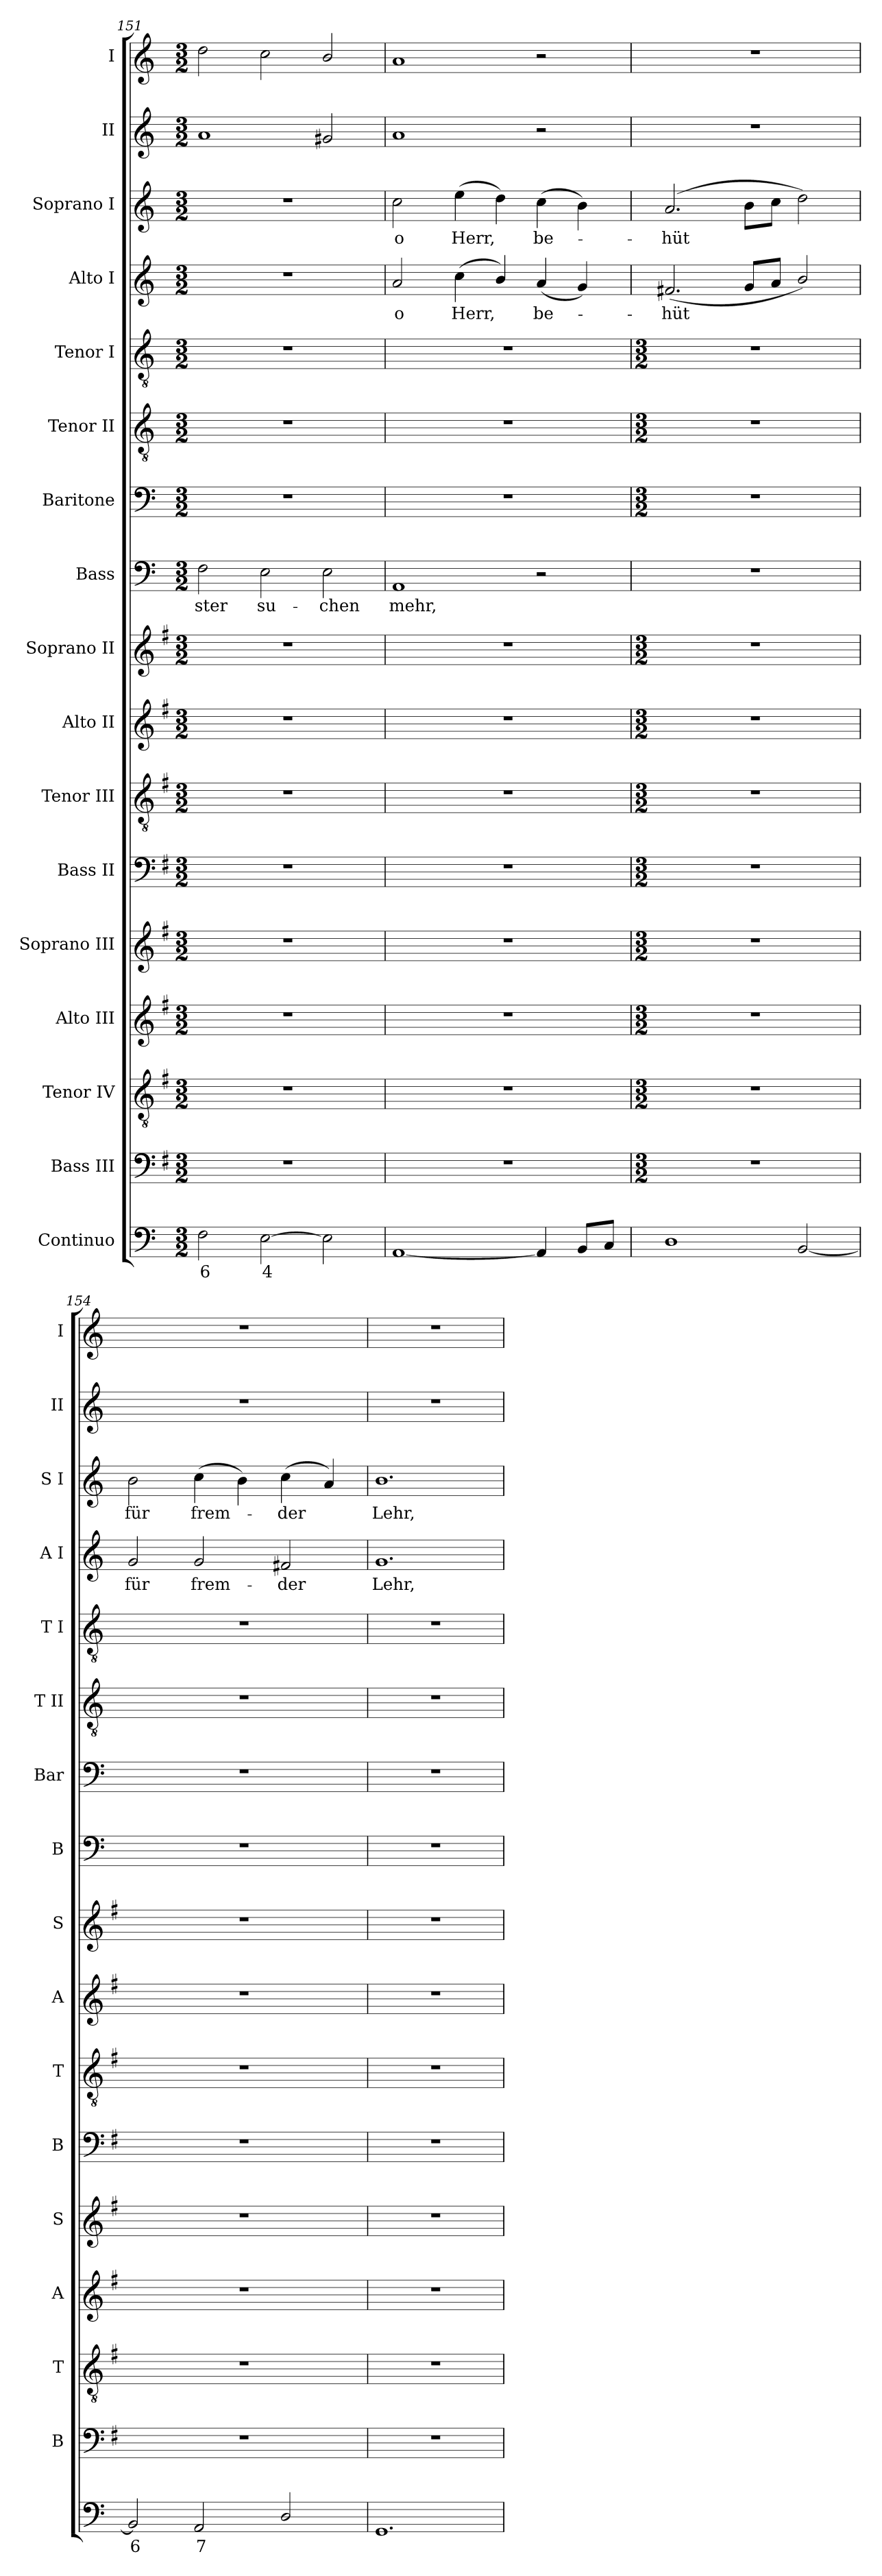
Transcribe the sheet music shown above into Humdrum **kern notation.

**kern	**text	**kern	**kern	**kern	**kern	**kern	**kern	**kern	**kern	**kern	**text	**kern	**kern	**kern	**kern	**text	**kern	**text	**kern	**kern
*part17	*part17	*part16	*part15	*part14	*part13	*part12	*part11	*part10	*part9	*part8	*part8	*part7	*part6	*part5	*part4	*part4	*part3	*part3	*part2	*part1
*staff17	*staff17	*staff16	*staff15	*staff14	*staff13	*staff12	*staff11	*staff10	*staff9	*staff8	*staff8	*staff7	*staff6	*staff5	*staff4	*staff4	*staff3	*staff3	*staff2	*staff1
*I"Continuo	*	*I"Bass III	*I"Tenor IV	*I"Alto III	*I"Soprano III	*I"Bass II	*I"Tenor III	*I"Alto II	*I"Soprano II	*I"Bass	*	*I"Baritone	*I"Tenor II	*I"Tenor I	*I"Alto I	*	*I"Soprano I	*	*I"II	*I"I
*	*	*I'B	*I'T	*I'A	*I'S	*I'B	*I'T	*I'A	*I'S	*I'B	*	*I'Bar	*I'T II	*I'T I	*I'A I	*	*I'S I	*	*I'II	*I'I
*clefF4	*	*clefF4	*clefGv2	*clefG2	*clefG2	*clefF4	*clefGv2	*clefG2	*clefG2	*clefF4	*	*clefF4	*clefGv2	*clefGv2	*clefG2	*	*clefG2	*	*clefG2	*clefG2
*	*	*ITrd4c7	*ITrd4c7	*ITrd4c7	*ITrd4c7	*ITrd4c7	*ITrd4c7	*ITrd4c7	*ITrd4c7	*	*	*	*	*	*	*	*	*	*	*
*k[]	*	*k[]	*k[]	*k[]	*k[]	*k[]	*k[]	*k[]	*k[]	*k[]	*	*k[]	*k[]	*k[]	*k[]	*	*k[]	*	*k[]	*k[]
*C:	*	*C:	*C:	*C:	*C:	*C:	*C:	*C:	*C:	*C:	*	*C:	*C:	*C:	*C:	*	*C:	*	*C:	*C:
*M3/2	*	*M3/2	*M3/2	*M3/2	*M3/2	*M3/2	*M3/2	*M3/2	*M3/2	*M3/2	*	*M3/2	*M3/2	*M3/2	*M3/2	*	*M3/2	*	*M3/2	*M3/2
=151	=151	=151	=151	=151	=151	=151	=151	=151	=151	=151	=151	=151	=151	=151	=151	=151	=151	=151	=151	=151
!	!LO:LY:b	!	!	!	!	!	!	!	!	!	!LO:LY:b	!	!	!	!LO:N:vis=1	!	!LO:N:vis=1	!	!	!
2F	6	1.r	1.r	1.r	1.r	1.r	1.r	1.r	1.r	2F	ster	1.r	1.r	1.r	1.r	.	1.r	.	1a	2dd
!	!LO:LY:b	!	!	!	!	!	!	!	!	!	!LO:LY:b	!	!	!	!	!	!	!	!	!
[2E	4	.	.	.	.	.	.	.	.	2E	su-	.	.	.	.	.	.	.	.	2cc
!	!	!	!	!	!	!	!	!	!	!	!LO:LY:b	!	!	!	!	!	!	!	!	!
2E]	.	.	.	.	.	.	.	.	.	2E	-chen	.	.	.	.	.	.	.	2g#X	2b/
=152	=152	=152	=152	=152	=152	=152	=152	=152	=152	=152	=152	=152	=152	=152	=152	=152	=152	=152	=152	=152
!	!	!	!	!	!	!	!	!	!	!	!LO:LY:b	!	!	!	!	!LO:LY:b	!	!LO:LY:b	!	!
[1AA	.	1.r	1.r	1.r	1.r	1.r	1.r	1.r	1.r	1AA	mehr,	1.r	1.r	1.r	2a	o	2cc	o	1a	1a
!	!	!	!	!	!	!	!	!	!	!	!	!	!	!	!	!LO:LY:b	!	!LO:LY:b	!	!
.	.	.	.	.	.	.	.	.	.	.	.	.	.	.	(<4cc	Herr,	(>4ee	Herr,	.	.
.	.	.	.	.	.	.	.	.	.	.	.	.	.	.	4b/)	.	4dd)	.	.	.
!	!	!	!	!	!	!	!	!	!	!	!	!	!	!	!	!LO:LY:b	!	!LO:LY:b	!	!
4AA]	.	.	.	.	.	.	.	.	.	2r	.	.	.	.	(<4a	be-	(>4cc	be-	2r	2r
8BBL	.	.	.	.	.	.	.	.	.	.	.	.	.	.	4g)	.	4b)	.	.	.
8CJ	.	.	.	.	.	.	.	.	.	.	.	.	.	.	.	.	.	.	.	.
!!LO:LB:g=z
=153	=153	=153	=153	=153	=153	=153	=153	=153	=153	=153	=153	=153	=153	=153	=153	=153	=153	=153	=153	=153
*	*	*M3/2	*M3/2	*M3/2	*M3/2	*M3/2	*M3/2	*M3/2	*M3/2	*	*	*M3/2	*M3/2	*M3/2	*	*	*	*	*	*
!	!	!	!	!	!	!	!	!	!	!LO:N:vis=1	!	!	!	!	!	!LO:LY:b	!	!LO:LY:b	!LO:N:vis=1	!LO:N:vis=1
1D	.	1.r	1.r	1.r	1.r	1.r	1.r	1.r	1.r	1.r	.	1.r	1.r	1.r	(<2.f#X	hüt	(>2.a	hüt	1.r	1.r
.	.	.	.	.	.	.	.	.	.	.	.	.	.	.	8gL	.	8bL	.	.	.
.	.	.	.	.	.	.	.	.	.	.	.	.	.	.	8aJ	.	8ccJ	.	.	.
[2BB	.	.	.	.	.	.	.	.	.	.	.	.	.	.	2b/)	.	2dd)	.	.	.
=154	=154	=154	=154	=154	=154	=154	=154	=154	=154	=154	=154	=154	=154	=154	=154	=154	=154	=154	=154	=154
!	!LO:LY:b	!	!	!	!	!	!	!	!	!LO:N:vis=1	!	!	!	!	!	!LO:LY:b	!	!LO:LY:b	!LO:N:vis=1	!LO:N:vis=1
2BB]	6	1.r	1.r	1.r	1.r	1.r	1.r	1.r	1.r	1.r	.	1.r	1.r	1.r	2g	für	2b	für	1.r	1.r
!	!LO:LY:b	!	!	!	!	!	!	!	!	!	!	!	!	!	!	!LO:LY:b	!	!LO:LY:b	!	!
2AA	7	.	.	.	.	.	.	.	.	.	.	.	.	.	2g	frem-	(>4cc	frem-	.	.
.	.	.	.	.	.	.	.	.	.	.	.	.	.	.	.	.	4b)	.	.	.
!	!	!	!	!	!	!	!	!	!	!	!	!	!	!	!	!LO:LY:b	!	!LO:LY:b	!	!
2D/	.	.	.	.	.	.	.	.	.	.	.	.	.	.	2f#X	-der	(<4cc	der	.	.
.	.	.	.	.	.	.	.	.	.	.	.	.	.	.	.	.	4a)	.	.	.
=155	=155	=155	=155	=155	=155	=155	=155	=155	=155	=155	=155	=155	=155	=155	=155	=155	=155	=155	=155	=155
!	!	!	!	!	!	!	!	!	!	!LO:N:vis=1	!	!	!	!	!	!LO:LY:b	!	!LO:LY:b	!LO:N:vis=1	!LO:N:vis=1
1.GG	.	1.r	1.r	1.r	1.r	1.r	1.r	1.r	1.r	1.r	.	1.r	1.r	1.r	1.g	Lehr,	1.b	Lehr,	1.r	1.r
=	=	=	=	=	=	=	=	=	=	=	=	=	=	=	=	=	=	=	=	=
*-	*-	*-	*-	*-	*-	*-	*-	*-	*-	*-	*-	*-	*-	*-	*-	*-	*-	*-	*-	*-
